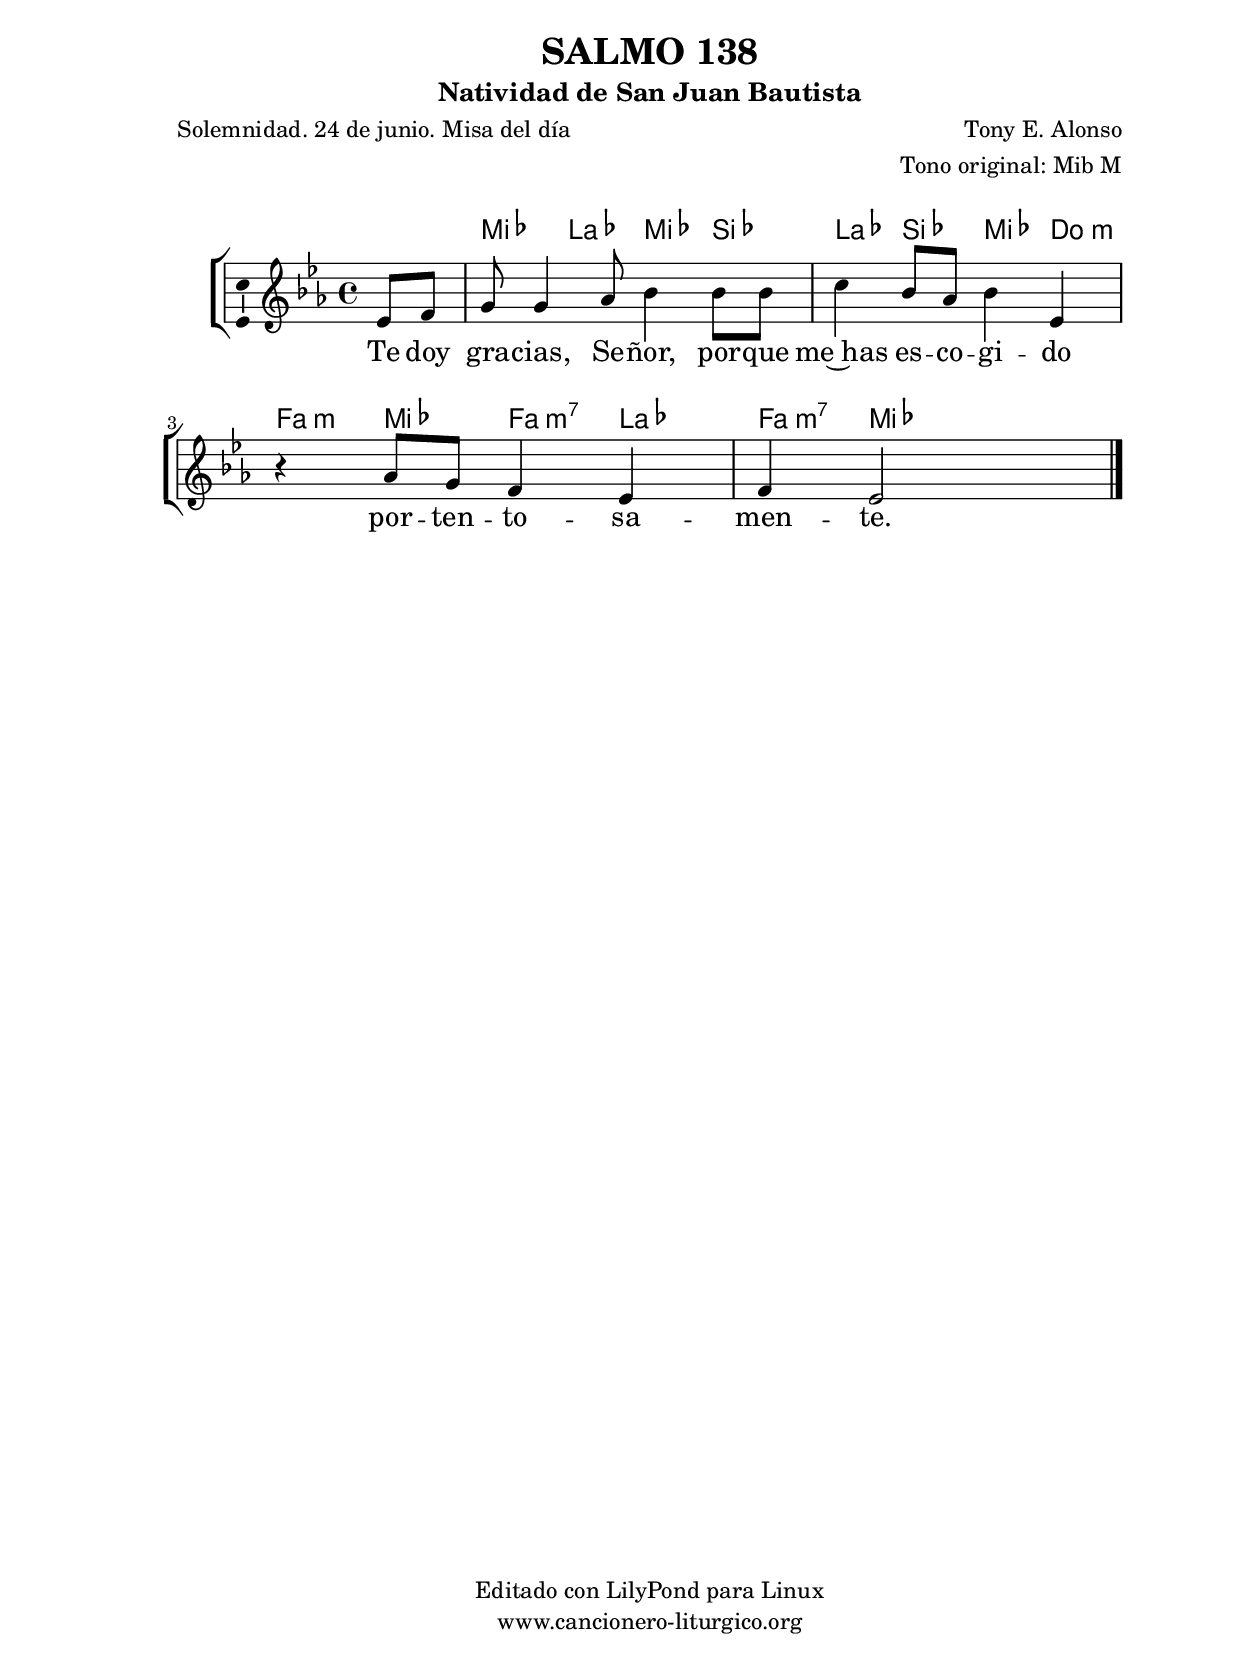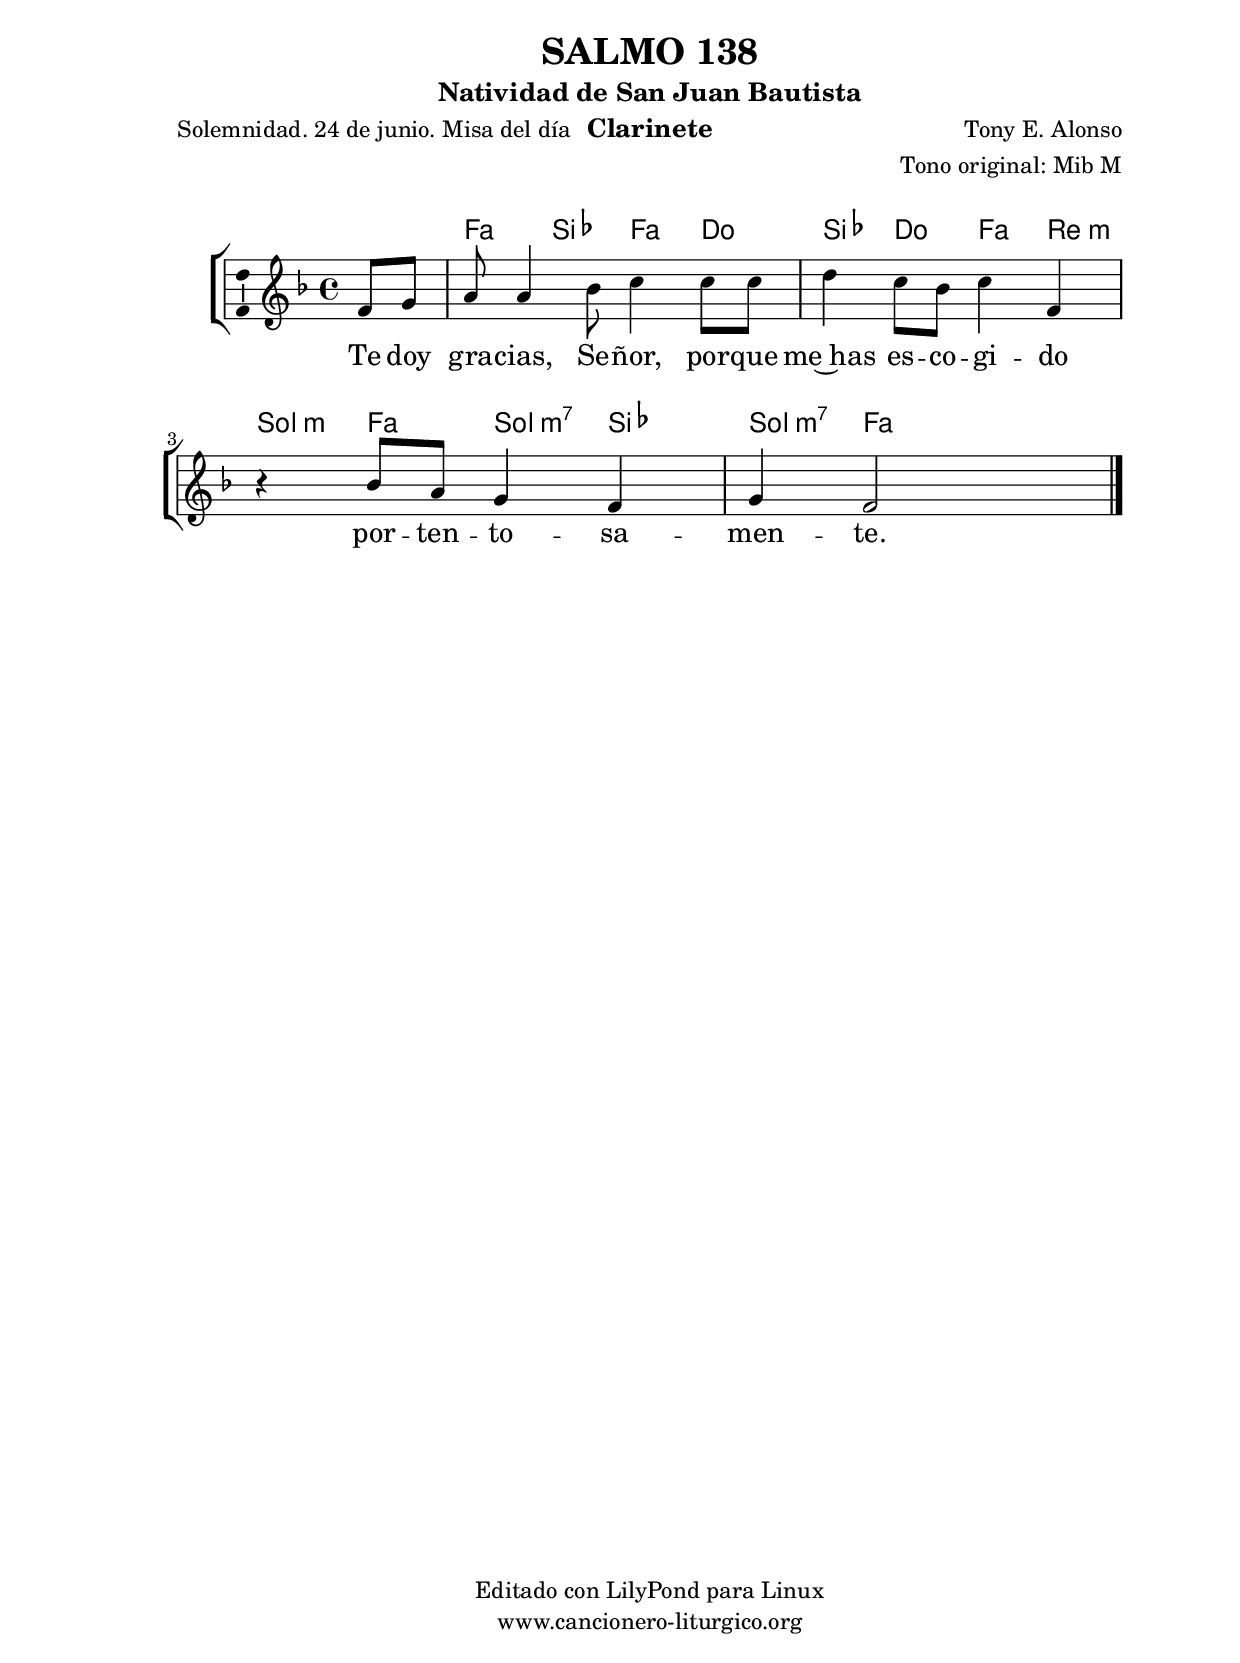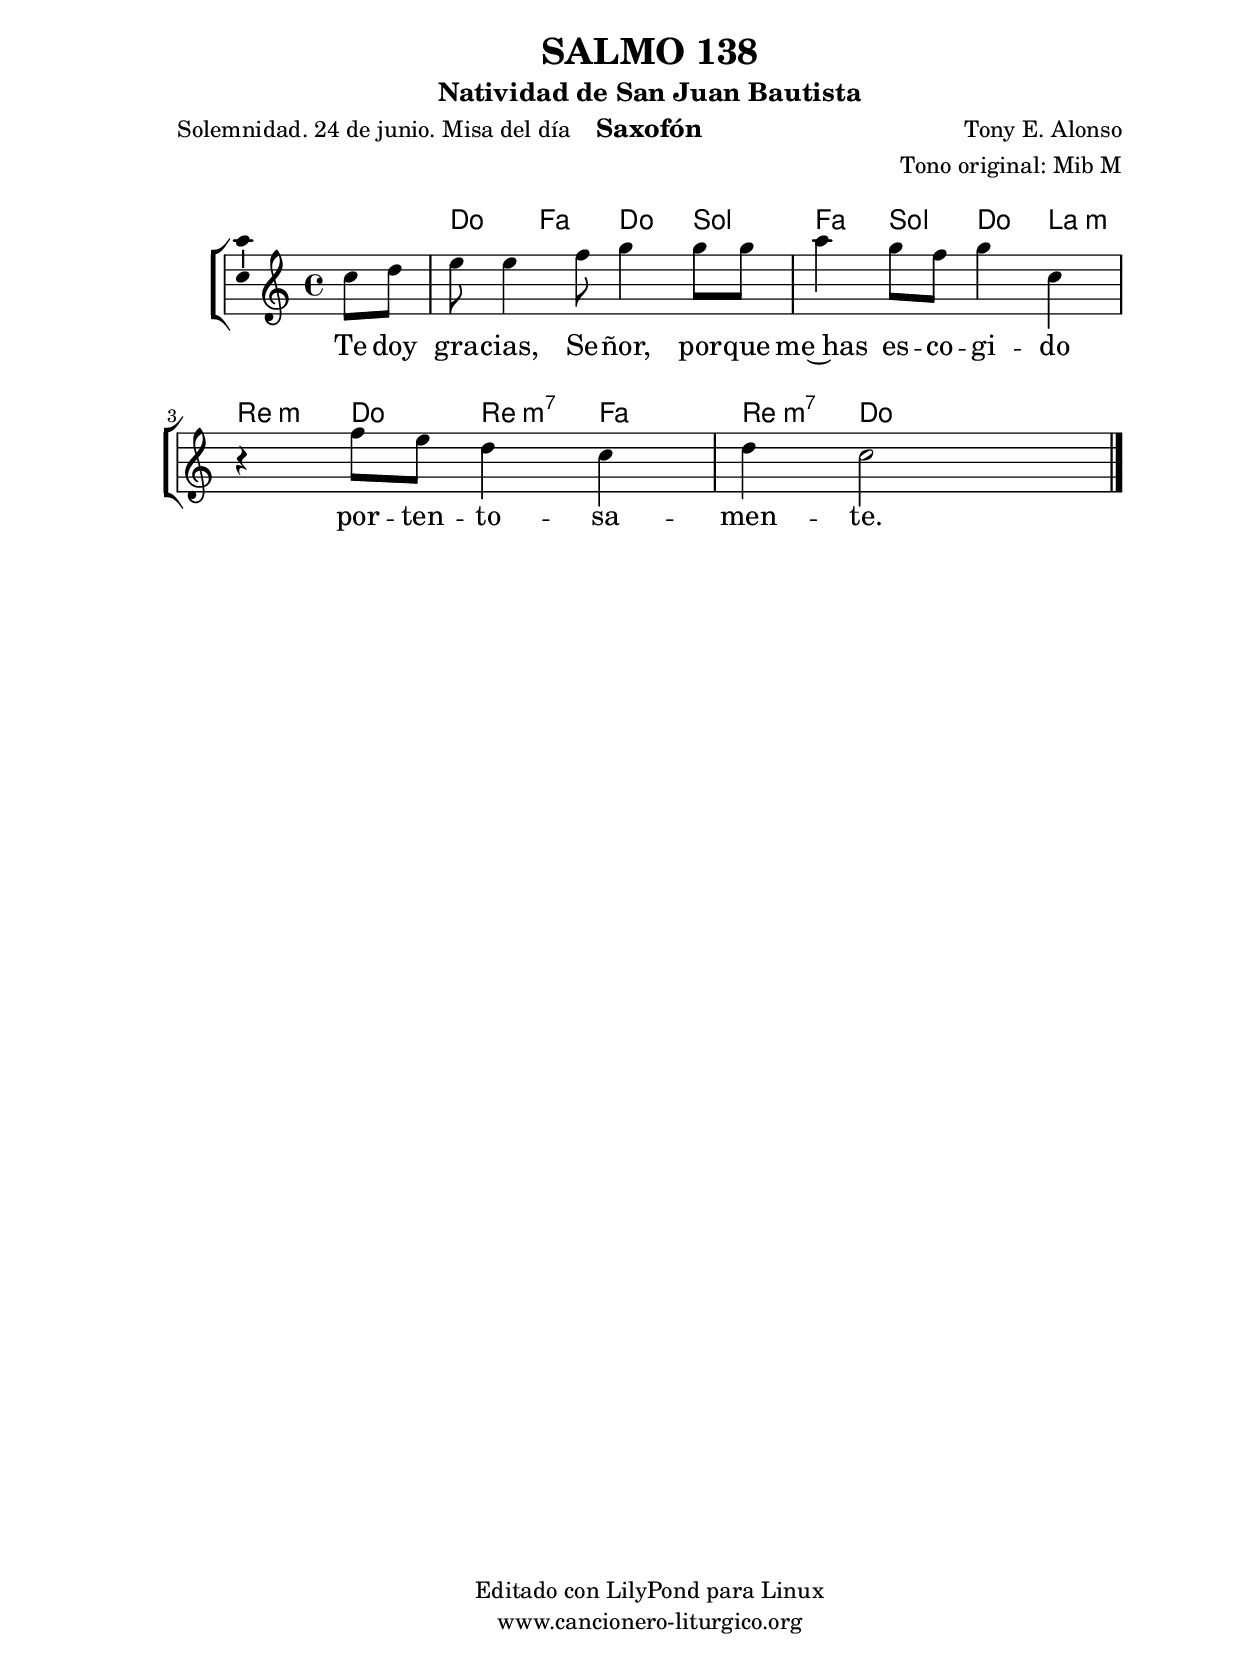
%
%para convertir .midi en .wav:
%timidity filename.midi -Ow -o finename.wav
%
%
%Para convertir de .wav a .mp3:
%lame -h -m j filename.wav
%
%
%para escuchar el midi:
%timidity nombrefichero.midi
%


%versión de lilypond para la que se ha escrito esta partitura:
\version "2.16.0"

	%Tamaño papel
	#(set-default-paper-size "a4")
	%Tamaño partitura
	#(set-global-staff-size 20)
	%No responde al pulsar sobre una nota
	#(ly:set-option 'point-and-click #f)

%parámetros del encabezamiento:
\header {
	title = "SALMO 138"
	subtitle = "Natividad de San Juan Bautista"
	composer = "Tony E. Alonso"
	poet = "Solemnidad. 24 de junio. Misa del día"
	meter = ""
	arranger = "Tono original: Mib M"
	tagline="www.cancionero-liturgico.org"
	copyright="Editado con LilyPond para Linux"
	}

%parámetros asociados al papel:
\paper  {
	oddHeaderMarkup = \markup {\fill-line { \on-the-fly #not-first-page \fromproperty #'header:title \on-the-fly #not-first-page \fromproperty #'header:composer }}
	evenHeaderMarkup = \markup {\fill-line { \fromproperty #'header:composer \fromproperty #'header:title }}
	#(set-paper-size "a4")
	print-page-number = ##f
	first-page-number = 1
	print-first-page-number = ##f
%	head-separation = 3.0 \cm
	top-margin = 2.0 \cm
	bottom-margin = 0.5\cm
%%%	bottom-margin = -1.0\cm
	left-margin = 3.0 \cm
	line-width = 16.0 \cm 
	indent = 8\mm
	interscoreline = 2.\mm
	between-system-space = 15\mm
%	para que las partituras no llenen la hoja:
	ragged-bottom = ##t
%	idem para la última hoja:
	ragged-last-bottom = ##f
%	para que las partituras llenen el ancho del papel:
	ragged-last = ##f
	after-title-space = 2.5 \cm
%page-count=1
%system-count=8

	%Flexible Vertical Spacing
%	markup-markup-spacing =
%	#'((basic-distance . 15) (minimum-distance . 15) (padding . 3))
	markup-system-spacing =
	#'((basic-distance . 15) (minimum-distance . 15) (padding . 3))
	system-system-spacing =
	#'((basic-distance . 15) (minimum-distance . 15) (padding . 3))
	score-system-spacing =
	#'((basic-distance . 15) (minimum-distance . 15) (padding . 5))
%	top-system-spacing = % header
%	#'((basic-distance . 8) (minimum-distance . 0) (padding . 3))
%	top-markup-spacing =
%	#'((basic-distance . 20) (minimum-distance . 20) (padding . 3))
	last-bottom-spacing = % footer
	#'((basic-distance . 5) (minimum-distance . 5) (padding . 3))
%	score-markup-spacing =
%	#'((basic-distance . 16) (minimum-distance . 13) (padding . 3))

	}


%parámetros que afectan a toda la partitura:
global =  {
	%clave de sol (G):
	\clef G
	%armadura:
%	\transpose e ees
	\key ees \major
	\tempo 4=80
	\set Score.tempoHideNote = ##t
	}


acordes = {
	\italianChords
	\chordmode {
%	\transpose e ees
{
s4
ees4 aes ees bes aes bes ees c:m f:m ees f:m7 aes f:m7 ees2 s4
	}
	}
}


melodia = 
%	\transpose e ees
{
	\relative c'{
	\time 4/4

\partial4
ees8 f
g8 g4 aes8 bes4 bes8 bes
c4 bes8 aes bes4 ees,
r4 aes8 g f4 ees
f4 ees2 s4

	\bar "|."
	}
	}


texto = \lyricmode {
Te doy gra -- cias, Se -- ñor,
por -- que me~has es -- co -- gi -- do por -- ten -- to -- sa -- men -- te.
	}


acordesStaff = \context ChordNames = acordesStaff <<
	\set chordChanges = ##t
	\acordes
	>>


vozStaff = \context Voice = vozStaff
\with {\consists "Ambitus_engraver"}
<<
%	\set Staff.instrumentName = ""
%	\set Staff.shortInstrumentName = ""
%	\set Staff.midiInstrument = #"clarinet"
%	\set Staff.midiInstrument = #"cello"
%	\set Staff.midiInstrument = #"flute"
	\set Staff.midiInstrument = #"electric guitar (jazz)"
%	\set Staff.midiInstrument = #"english horn"
%	\set Staff.midiInstrument = #"violin"
%	\set Staff.midiInstrument = #"glockenspiel"
	\set Staff.midiMinimumVolume = #0.7
	\set Staff.midiMaximumVolume = #0.9
	\global
	\melodia
	>>


textoStaff = \context Lyrics = textoStaff <<
	\lyricsto vozStaff \texto
	>>

\book {
	\score {
		\context ChoirStaff {
			\override StaffGroup.SystemStartBracket #'collapse-height = #1
			\override Score.SystemStartBar #'collapse-height = #1
			<<
			\acordesStaff
			\vozStaff
			\textoStaff
			>>
			}
		\layout {
	    		\context {
				\Lyrics
				\override LyricText #'font-size = #2
				}
	   		 \context {
				\Score
				%fontSize = #3
				\override StaffSymbol #'staff-space = #(magstep +3)
				%\override Beam #'thickness = #0.55
				%\override SpacingSpanner #'spacing-increment = #1.0
				%\override Slur #'height-limit = #1.5
				}
			}
		}
	\score {
		\unfoldRepeats
		\context ChoirStaff {
			<<
			\acordesStaff
			\vozStaff
			>>
			}
		\midi {
	  		\context {
	  			\Score
				tempoWholesPerMinute = #(ly:make-moment 70 4)
				}
			}
		}
	}

%Partitura para clarinete
#(define output-suffix "C")
\book {
	\header{
		instrument = "Clarinete"
		}
	\score {
		\context ChoirStaff {
			\override StaffGroup.SystemStartBracket #'collapse-height = #1
			\override Score.SystemStartBar #'collapse-height = #1
\transpose c d
			<<
			\acordesStaff
			\vozStaff
			\textoStaff
			>>
			}
		\layout {
	    		\context {
				\Lyrics
				\override LyricText #'font-size = #2
				}
	   		 \context {
				\Score
				%fontSize = #3
				\override StaffSymbol #'staff-space = #(magstep +3)
				%\override Beam #'thickness = #0.55
				%\override SpacingSpanner #'spacing-increment = #1.0
				%\override Slur #'height-limit = #1.5
				}
			}
		}
	}

%Partitura para saxofón
#(define output-suffix "S")
\book {
	\header{
		instrument = "Saxofón"
		}
	\score {
		\context ChoirStaff {
			\override StaffGroup.SystemStartBracket #'collapse-height = #1
			\override Score.SystemStartBar #'collapse-height = #1
\transpose c a
			<<
			\acordesStaff
			\vozStaff
			\textoStaff
			>>
			}
		\layout {
	    		\context {
				\Lyrics
				\override LyricText #'font-size = #2
				}
	   		 \context {
				\Score
				%fontSize = #3
				\override StaffSymbol #'staff-space = #(magstep +3)
				%\override Beam #'thickness = #0.55
				%\override SpacingSpanner #'spacing-increment = #1.0
				%\override Slur #'height-limit = #1.5
				}
			}
		}
	}

